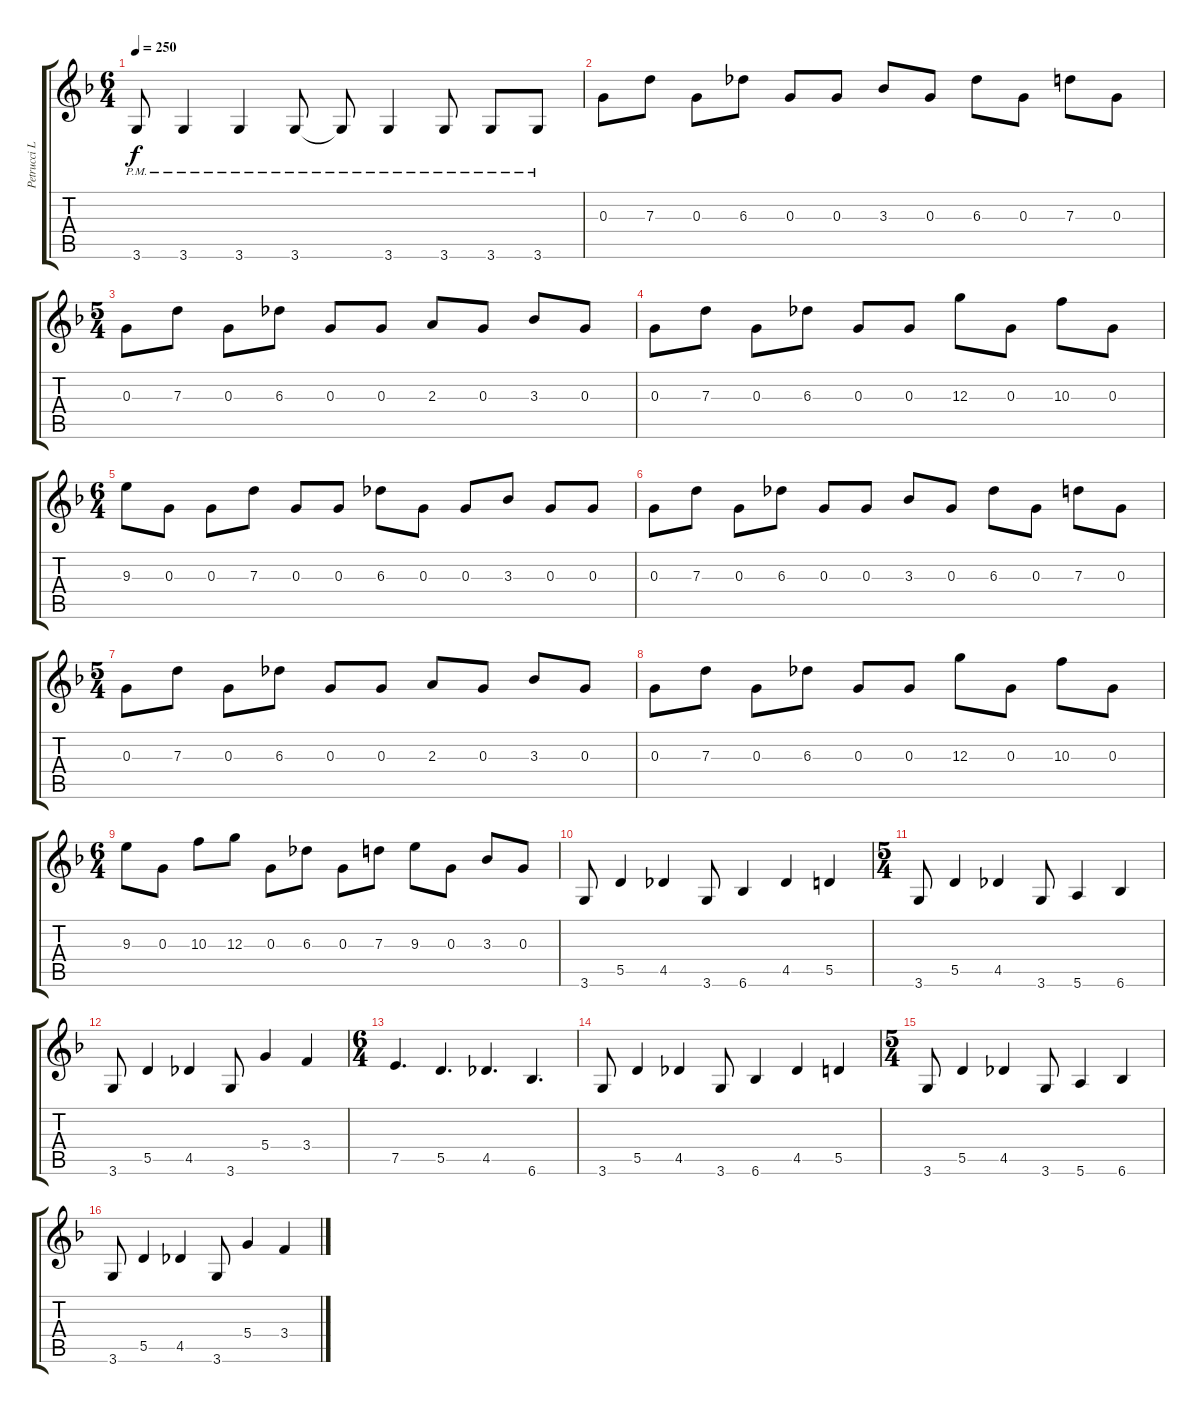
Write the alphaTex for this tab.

\track ("Petrucci Left" "Petrucci L") {instrument distortionguitar}
\staff {score tabs}
\tuning (E4 B3 G3 D3 A2 E2) {hide}
\ts (6 4)
\tempo 250
\clef g2
\ks f
3.6{pm}.8{dy f} 3.6{pm}.4 3.6{pm}.4 3.6{pm}.8 3.6{pm t}.8 3.6{pm}.4 3.6{pm}.8 3.6{pm}.8 3.6{pm}.8 |
0.3.8 7.3.8 0.3.8 6.3.8 0.3.8 0.3.8 3.3.8 0.3.8 6.3.8 0.3.8 7.3.8 0.3.8 |
\ts (5 4)
0.3.8 7.3.8 0.3.8 6.3.8 0.3.8 0.3.8 2.3.8 0.3.8 3.3.8 0.3.8 |
0.3.8 7.3.8 0.3.8 6.3.8 0.3.8 0.3.8 12.3.8 0.3.8 10.3.8 0.3.8 |
\ts (6 4)
9.3.8 0.3.8 0.3.8 7.3.8 0.3.8 0.3.8 6.3.8 0.3.8 0.3.8 3.3.8 0.3.8 0.3.8 |
0.3.8 7.3.8 0.3.8 6.3.8 0.3.8 0.3.8 3.3.8 0.3.8 6.3.8 0.3.8 7.3.8 0.3.8 |
\ts (5 4)
0.3.8 7.3.8 0.3.8 6.3.8 0.3.8 0.3.8 2.3.8 0.3.8 3.3.8 0.3.8 |
0.3.8 7.3.8 0.3.8 6.3.8 0.3.8 0.3.8 12.3.8 0.3.8 10.3.8 0.3.8 |
\ts (6 4)
9.3.8 0.3.8 10.3.8 12.3.8 0.3.8 6.3.8 0.3.8 7.3.8 9.3.8 0.3.8 3.3.8 0.3.8 |
3.6.8 5.5.4 4.5.4 3.6.8 6.6.4 4.5.4 5.5.4 |
\ts (5 4)
3.6.8 5.5.4 4.5.4 3.6.8 5.6.4 6.6.4 |
3.6.8 5.5.4 4.5.4 3.6.8 5.4.4 3.4.4 |
\ts (6 4)
7.5.4{d} 5.5.4{d} 4.5.4{d} 6.6.4{d} |
3.6.8 5.5.4 4.5.4 3.6.8 6.6.4 4.5.4 5.5.4 |
\ts (5 4)
3.6.8 5.5.4 4.5.4 3.6.8 5.6.4 6.6.4 |
3.6.8 5.5.4 4.5.4 3.6.8 5.4.4 3.4.4
